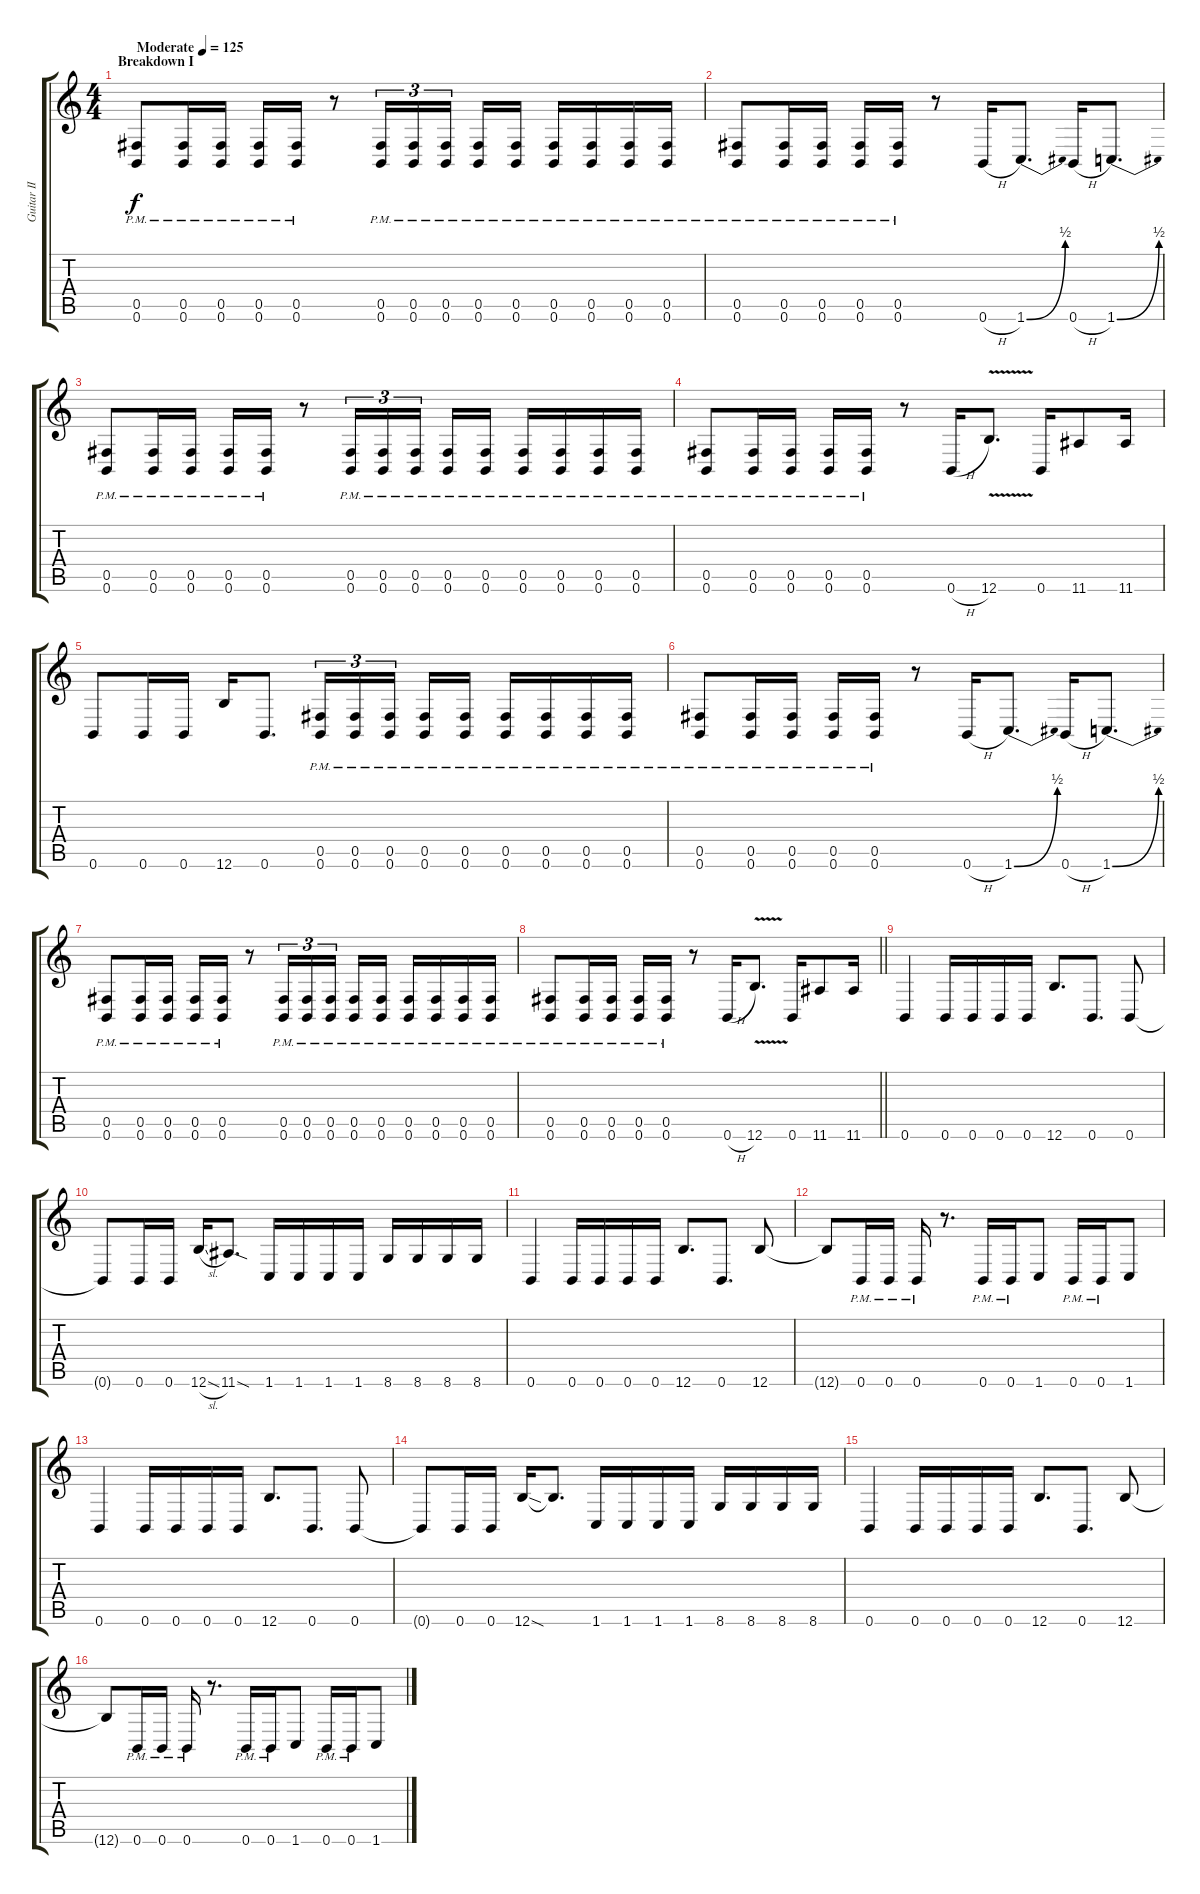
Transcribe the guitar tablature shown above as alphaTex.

\track ("Guitar II" "Guitar II") {instrument distortionguitar}
\staff {score tabs}
\tuning (Db4 Ab3 E3 B2 Gb2 B1) {hide}
\ts (4 4)
\section ("" "Breakdown I")
\tempo (125 "Moderate")
\clef g2
\ks c
(0.5{pm} 0.6{pm}).8{dy f instrument distortionguitar} (0.5{pm} 0.6{pm}).16 (0.5{pm} 0.6{pm}).16 (0.5{pm} 0.6{pm}).16 (0.5{pm} 0.6{pm}).16 r.8 (0.5{pm} 0.6{pm}).16{tu (3 2)} (0.5{pm} 0.6{pm}).16{tu (3 2)} (0.5{pm} 0.6).16{tu (3 2) beam splitsecondary} (0.5{pm} 0.6{pm}).16 (0.5{pm} 0.6{pm}).16 (0.5{pm} 0.6{pm}).16 (0.5{pm} 0.6{pm}).16 (0.5{pm} 0.6{pm}).16 (0.5{pm} 0.6{pm}).16 |
(0.5{pm} 0.6{pm}).8 (0.5{pm} 0.6{pm}).16 (0.5{pm} 0.6{pm}).16 (0.5{pm} 0.6{pm}).16 (0.5{pm} 0.6{pm}).16 r.8 0.6{h}.16 1.6{be (bend 0 0 60 2)}.8{d} 0.6{h}.16 1.6{be (bend 0 0 60 2)}.8{d} |
(0.5{pm} 0.6{pm}).8 (0.5{pm} 0.6{pm}).16 (0.5{pm} 0.6{pm}).16 (0.5{pm} 0.6{pm}).16 (0.5{pm} 0.6{pm}).16 r.8 (0.5{pm} 0.6{pm}).16{tu (3 2)} (0.5{pm} 0.6{pm}).16{tu (3 2)} (0.5{pm} 0.6).16{tu (3 2) beam splitsecondary} (0.5{pm} 0.6{pm}).16 (0.5{pm} 0.6{pm}).16 (0.5{pm} 0.6{pm}).16 (0.5{pm} 0.6{pm}).16 (0.5{pm} 0.6{pm}).16 (0.5{pm} 0.6{pm}).16 |
(0.5{pm} 0.6{pm}).8 (0.5{pm} 0.6{pm}).16 (0.5{pm} 0.6{pm}).16 (0.5{pm} 0.6{pm}).16 (0.5{pm} 0.6{pm}).16 r.8 0.6{h}.16 12.6{v}.8{d} 0.6.16 11.6.8 11.6.16 |
0.6.8 0.6.16 0.6.16 12.6.16 0.6.8{d} (0.5{pm} 0.6{pm}).16{tu (3 2)} (0.5{pm} 0.6{pm}).16{tu (3 2)} (0.5{pm} 0.6).16{tu (3 2) beam splitsecondary} (0.5{pm} 0.6{pm}).16 (0.5{pm} 0.6{pm}).16 (0.5{pm} 0.6{pm}).16 (0.5{pm} 0.6{pm}).16 (0.5{pm} 0.6{pm}).16 (0.5{pm} 0.6{pm}).16 |
(0.5{pm} 0.6{pm}).8 (0.5{pm} 0.6{pm}).16 (0.5{pm} 0.6{pm}).16 (0.5{pm} 0.6{pm}).16 (0.5{pm} 0.6{pm}).16 r.8 0.6{h}.16 1.6{be (bend 0 0 60 2)}.8{d} 0.6{h}.16 1.6{be (bend 0 0 60 2)}.8{d} |
(0.5{pm} 0.6{pm}).8 (0.5{pm} 0.6{pm}).16 (0.5{pm} 0.6{pm}).16 (0.5{pm} 0.6{pm}).16 (0.5{pm} 0.6{pm}).16 r.8 (0.5{pm} 0.6{pm}).16{tu (3 2)} (0.5{pm} 0.6{pm}).16{tu (3 2)} (0.5{pm} 0.6).16{tu (3 2) beam splitsecondary} (0.5{pm} 0.6{pm}).16 (0.5{pm} 0.6{pm}).16 (0.5{pm} 0.6{pm}).16 (0.5{pm} 0.6{pm}).16 (0.5{pm} 0.6{pm}).16 (0.5{pm} 0.6{pm}).16 |
\barLineRight lightlight
(0.5{pm} 0.6{pm}).8 (0.5{pm} 0.6{pm}).16 (0.5{pm} 0.6{pm}).16 (0.5{pm} 0.6{pm}).16 (0.5{pm} 0.6{pm}).16 r.8 0.6{h}.16 12.6{v}.8{d} 0.6.16 11.6.8 11.6.16 |
\section ("" "")
0.6.4 0.6.16 0.6.16 0.6.16 0.6.16 12.6.8{d} 0.6.8{d} 0.6.8 |
0.6{t}.8 0.6.16 0.6.16 12.6{sl}.16 11.6{sod}.8{d} 1.6.16 1.6.16 1.6.16 1.6.16 8.6.16 8.6.16 8.6.16 8.6.16 |
0.6.4 0.6.16 0.6.16 0.6.16 0.6.16 12.6.8{d} 0.6.8{d} 12.6.8 |
12.6{t}.8 0.6{pm}.16 0.6{pm}.16 0.6{pm}.16 r.8{d} 0.6{pm}.16 0.6{pm}.16 1.6.8 0.6{pm}.16 0.6{pm}.16 1.6.8 |
0.6.4 0.6.16 0.6.16 0.6.16 0.6.16 12.6.8{d} 0.6.8{d} 0.6.8 |
0.6{t}.8 0.6.16 0.6.16 12.6{sod}.16 12.6{t}.8{d} 1.6.16 1.6.16 1.6.16 1.6.16 8.6.16 8.6.16 8.6.16 8.6.16 |
0.6.4 0.6.16 0.6.16 0.6.16 0.6.16 12.6.8{d} 0.6.8{d} 12.6.8 |
12.6{t}.8 0.6{pm}.16 0.6{pm}.16 0.6{pm}.16 r.8{d} 0.6{pm}.16 0.6{pm}.16 1.6.8 0.6{pm}.16 0.6{pm}.16 1.6.8
